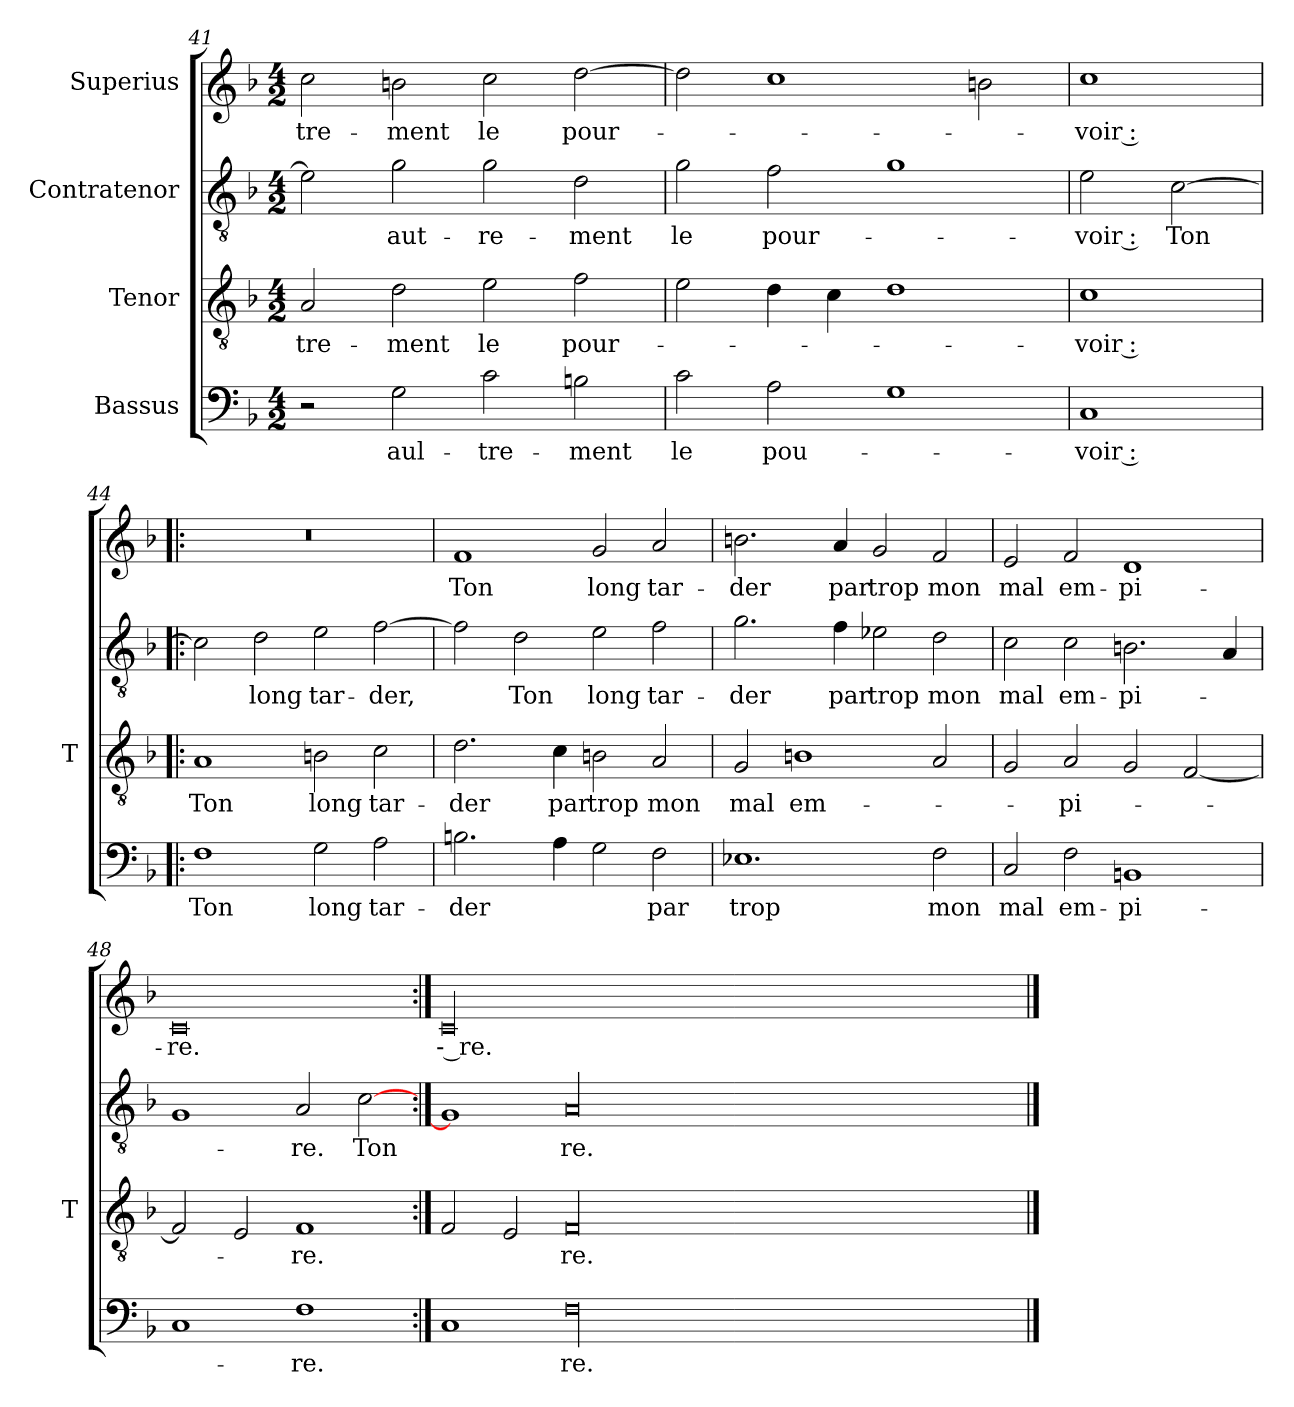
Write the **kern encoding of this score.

**kern	**text	**kern	**text	**kern	**text	**kern	**text
*part4	*part4	*part3	*part3	*part2	*part2	*part1	*part1
*staff4	*staff4	*staff3	*staff3	*staff2	*staff2	*staff1	*staff1
*I"Bassus	*	*I"Tenor	*	*I"Contratenor	*	*I"Superius	*
*	*	*I'T	*	*	*	*	*
*clefF4	*	*clefGv2	*	*clefGv2	*	*clefG2	*
*k[b-]	*	*k[b-]	*	*k[b-]	*	*k[b-]	*
*M4/2	*	*M4/2	*	*M4/2	*	*M4/2	*
=41	=41	=41	=41	=41	=41	=41	=41
2r	.	2A	tre-	2e]	.	2cc	tre-
2G	aul-	2d	-ment	2g	aut-	2b	-ment
2c	tre-	2e	-le	2g	re-	2cc	-le
2B	-ment	2f	pour-	2d	-ment	[2dd	pour-
=42	=42	=42	=42	=42	=42	=42	=42
2c	-le	2e	.	2g	-le	2dd]	.
2A	pou-	4d	.	2f	pour-	1cc	.
.	.	4c	.	.	.	.	.
1G	.	1d	.	1g	.	.	.
.	.	.	.	.	.	2bn	.
=43	=43	=43	=43	=43	=43	=43	=43
1C	-voir :	1c	-voir :	2e	-voir :	1cc	-voir :
.	.	.	.	[2c	-Ton	.	.
=44!|:	=44!|:	=44!|:	=44!|:	=44!|:	=44!|:	=44!|:	=44!|:
1F	-Ton	1A	-Ton	2c]	.	0r	.
.	.	.	.	2d	-long	.	.
2G	-long	2B	-long	2e	tar-	.	.
2A	tar-	2c	tar-	[2f	-der,	.	.
=45	=45	=45	=45	=45	=45	=45	=45
2.B	-der	2.d	-der	2f]	.	1f	-Ton
.	.	.	.	2d	-Ton	.	.
4A	.	4c	-par	.	.	.	.
2G	.	2B	-trop	2e	-long	2g	-long
2F	-par	2A	-mon	2f	tar-	2a	tar-
=46	=46	=46	=46	=46	=46	=46	=46
1.E-X	-trop	2G	-mal	2.g	-der	2.b	-der
.	.	1B	em-	.	.	.	.
.	.	.	.	4f	-par	4a	-par
.	.	.	.	2e-X	-trop	2g	-trop
2F	-mon	2A	.	2d	-mon	2f	-mon
=47	=47	=47	=47	=47	=47	=47	=47
2C	-mal	2G	.	2c	-mal	2e	-mal
2F	em-	2A	pi-	2c	em-	2f	em-
1BB	pi-	2G	.	2.B	pi-	1d	pi-
.	.	[2F	.	.	.	.	.
.	.	.	.	4A	.	.	.
=48	=48	=48	=48	=48	=48	=48	=48
1C	.	2F]	.	1G	.	0c	-re.
.	.	2E	.	.	.	.	.
1F	-re.	1F	-re.	2A	-re.	.	.
.	.	.	.	[2c	-Ton	.	.
=49:|!	=49:|!	=49:|!	=49:|!	=49:|!	=49:|!	=49:|!	=49:|!
1C	.	2F	.	1G]	.	00c	-- re.
.	.	2E	.	.	.	.	.
00F	-re.	00F	-re.	00A	-re.	.	.
.	.	.	.	.	.	2ryy	.
.	.	.	.	.	.	1ryy	.
1.ryy	.	1.ryy	.	1.ryy	.	.	.
.	.	.	.	.	.	1ryy	.
==	==	==	==	==	==	==	==
*-	*-	*-	*-	*-	*-	*-	*-
